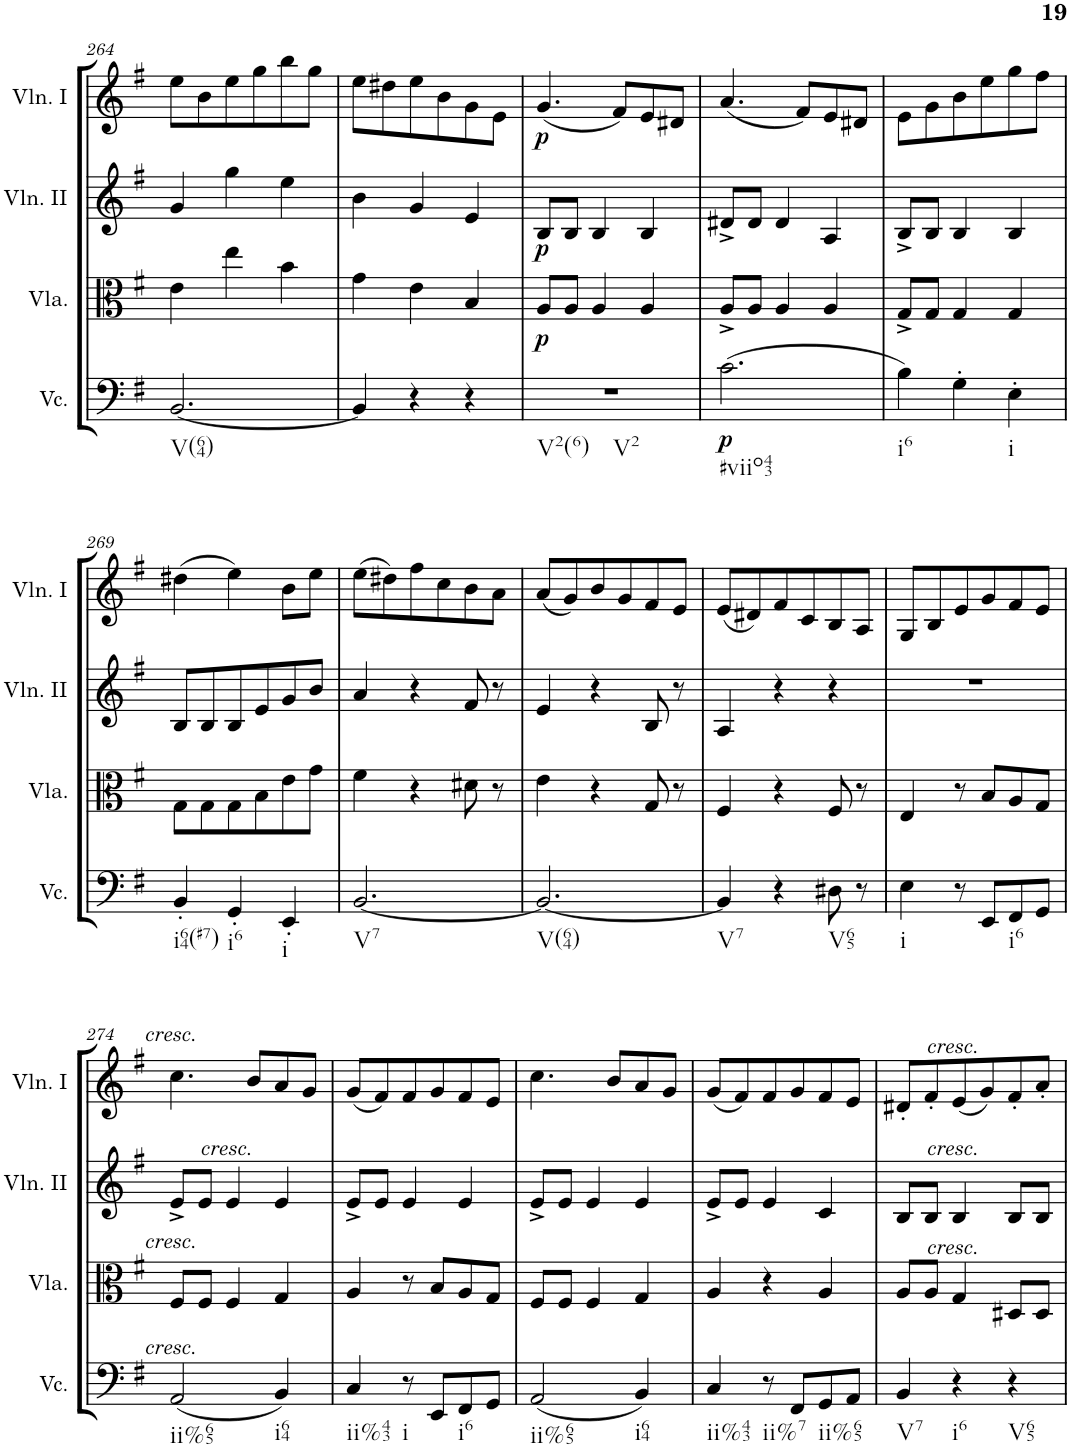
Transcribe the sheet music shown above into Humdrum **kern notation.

**kern	**dynam	**kern	**dynam	**kern	**dynam	**kern	**dynam
*part4	*part4	*part3	*part3	*part2	*part2	*part1	*part1
*staff4	*staff4	*staff3	*staff3	*staff2	*staff2	*staff1	*staff1
*I"Violoncello	*	*I"Viola	*	*I"Violino II	*	*I"Violino I	*
*I'Vc.	*	*I'Vla.	*	*I'Vln. II	*	*I'Vln. I	*
!!LO:PB:g=z
*clefF4	*	*clefC3	*	*clefG2	*	*clefG2	*
*k[f#]	*	*k[f#]	*	*k[f#]	*	*k[f#]	*
*M3/4	*	*M3/4	*	*M3/4	*	*M3/4	*
=264	=264	=264	=264	=264	=264	=264	=264
!LO:TX:b:t=V(64)	!	!	!	!	!	!	!
[2.BB/	.	4e\	.	4g/	.	8ee\L	.
.	.	.	.	.	.	8b\	.
.	.	4ee\	.	4gg\	.	8ee\	.
.	.	.	.	.	.	8gg\	.
.	.	4b\	.	4ee\	.	8bb\	.
.	.	.	.	.	.	8gg\J	.
=265	=265	=265	=265	=265	=265	=265	=265
4BB/]	.	4g\	.	4b\	.	8ee\L	.
.	.	.	.	.	.	8dd#X\	.
4r	.	4e\	.	4g/	.	8ee\	.
.	.	.	.	.	.	8b\	.
4r	.	4B/	.	4e/	.	8g\	.
.	.	.	.	.	.	8e\J	.
=266	=266	=266	=266	=266	=266	=266	=266
!LO:TX:b:t=V2(6)	!	!	!	!	!	!	!
!LO:TX:b:t=V2	!	!	!	!	!	!	!
!	!	!	!LO:DY:b	!	!LO:DY:b	!	!LO:DY:b
2.r	.	8A/L	p	8B/L	p	(4.g/	p
.	.	8A/J	.	8B/J	.	.	.
.	.	4A/	.	4B/	.	.	.
.	.	.	.	.	.	8f#/L)	.
.	.	4A/	.	4B/	.	8e/	.
.	.	.	.	.	.	8d#X/J	.
=267	=267	=267	=267	=267	=267	=267	=267
!LO:TX:b:t=#viio43	!	!	!	!	!	!	!
!	!LO:DY:b	!	!	!	!	!	!
(2.c\	p	8A^/L	.	8d#X^/L	.	(4.a/	.
.	.	8A/J	.	8d#/J	.	.	.
.	.	4A/	.	4d#/	.	.	.
.	.	.	.	.	.	8f#/L)	.
.	.	4A/	.	4A/	.	8e/	.
.	.	.	.	.	.	8d#X/J	.
=268	=268	=268	=268	=268	=268	=268	=268
!LO:TX:b:t=i6	!	!	!	!	!	!	!
4B\)	.	8G^/L	.	8B^/L	.	8e\L	.
.	.	8G/J	.	8B/J	.	8g\	.
4G'\	.	4G/	.	4B/	.	8b\	.
.	.	.	.	.	.	8ee\	.
!LO:TX:b:t=i	!	!	!	!	!	!	!
4E'\	.	4G/	.	4B/	.	8gg\	.
.	.	.	.	.	.	8ff#\J	.
!!LO:LB:g=z
=269	=269	=269	=269	=269	=269	=269	=269
!LO:TX:b:t=i64(#7)	!	!	!	!	!	!	!
4BB'/	.	8G\L	.	8B/L	.	(4dd#X\	.
.	.	8G\	.	8B/	.	.	.
!LO:TX:b:t=i6	!	!	!	!	!	!	!
4GG'/	.	8G\	.	8B/	.	4ee\)	.
.	.	8B\	.	8e/	.	.	.
!LO:TX:b:t=i	!	!	!	!	!	!	!
4EE'/	.	8e\	.	8g/	.	8b\L	.
.	.	8g\J	.	8b/J	.	8ee\J	.
=270	=270	=270	=270	=270	=270	=270	=270
!LO:TX:b:t=V7	!	!	!	!	!	!	!
[2.BB/	.	4f#\	.	4a/	.	(8ee\L	.
.	.	.	.	.	.	8dd#X\)	.
.	.	4r	.	4r	.	8ff#\	.
.	.	.	.	.	.	8cc\	.
.	.	8d#X\	.	8f#/	.	8b\	.
.	.	8r	.	8r	.	8a\J	.
=271	=271	=271	=271	=271	=271	=271	=271
!LO:TX:b:t=V(64)	!	!	!	!	!	!	!
2.BB/_	.	4e\	.	4e/	.	(8a/L	.
.	.	.	.	.	.	8g/)	.
.	.	4r	.	4r	.	8b/	.
.	.	.	.	.	.	8g/	.
.	.	8G/	.	8B/	.	8f#/	.
.	.	8r	.	8r	.	8e/J	.
=272	=272	=272	=272	=272	=272	=272	=272
!LO:TX:b:t=V7	!	!	!	!	!	!	!
4BB/]	.	4F#/	.	4A/	.	(8e/L	.
.	.	.	.	.	.	8d#X/)	.
4r	.	4r	.	4r	.	8f#/	.
.	.	.	.	.	.	8c/	.
!LO:TX:b:t=V65	!	!	!	!	!	!	!
8D#X\	.	8F#/	.	4r	.	8B/	.
8r	.	8r	.	.	.	8A/J	.
=273	=273	=273	=273	=273	=273	=273	=273
!LO:TX:b:t=i	!	!	!	!	!	!	!
4E\	.	4E/	.	2.r	.	8G/L	.
.	.	.	.	.	.	8B/	.
8r	.	8r	.	.	.	8e/	.
8EE/L	.	8B/L	.	.	.	8g/	.
!LO:TX:b:t=i6	!	!	!	!	!	!	!
8FF#/	.	8A/	.	.	.	8f#/	.
8GG/J	.	8G/J	.	.	.	8e/J	.
!!LO:LB:g=z
=274	=274	=274	=274	=274	=274	=274	=274
!	!	!	!	!	!	!LO:TX:a:i:t=cresc.	!
!	!	!LO:TX:a:i:t=cresc.	!	!	!	!	!
!LO:TX:a:i:t=cresc.	!	!	!	!	!	!	!
!LO:TX:b:t=ii%65	!	!	!	!	!	!	!
(2AA/	.	8F#/L	.	8e^/L	.	4.cc\	.
.	.	8F#/J	.	8e/J	.	.	.
!	!	!	!	!LO:TX:a:i:t=cresc.	!	!	!
.	.	4F#/	.	4e/	.	.	.
.	.	.	.	.	.	8b/L	.
!LO:TX:b:t=i64	!	!	!	!	!	!	!
4BB/)	.	4G/	.	4e/	.	8a/	.
.	.	.	.	.	.	8g/J	.
=275	=275	=275	=275	=275	=275	=275	=275
!LO:TX:b:t=ii%43	!	!	!	!	!	!	!
4C/	.	4A/	.	8e^/L	.	(8g/L	.
.	.	.	.	8e/J	.	8f#/)	.
!LO:TX:b:t=i	!	!	!	!	!	!	!
8r	.	8r	.	4e/	.	8f#/	.
8EE/L	.	8B/L	.	.	.	8g/	.
!LO:TX:b:t=i6	!	!	!	!	!	!	!
8FF#/	.	8A/	.	4e/	.	8f#/	.
8GG/J	.	8G/J	.	.	.	8e/J	.
=276	=276	=276	=276	=276	=276	=276	=276
!LO:TX:b:t=ii%65	!	!	!	!	!	!	!
(2AA/	.	8F#/L	.	8e^/L	.	4.cc\	.
.	.	8F#/J	.	8e/J	.	.	.
.	.	4F#/	.	4e/	.	.	.
.	.	.	.	.	.	8b/L	.
!LO:TX:b:t=i64	!	!	!	!	!	!	!
4BB/)	.	4G/	.	4e/	.	8a/	.
.	.	.	.	.	.	8g/J	.
=277	=277	=277	=277	=277	=277	=277	=277
!LO:TX:b:t=ii%43	!	!	!	!	!	!	!
4C/	.	4A/	.	8e^/L	.	(8g/L	.
.	.	.	.	8e/J	.	8f#/)	.
!LO:TX:b:t=ii%7	!	!	!	!	!	!	!
8r	.	4r	.	4e/	.	8f#/	.
8FF#/L	.	.	.	.	.	8g/	.
!LO:TX:b:t=ii%65	!	!	!	!	!	!	!
8GG/	.	4A/	.	4c/	.	8f#/	.
8AA/J	.	.	.	.	.	8e/J	.
=278	=278	=278	=278	=278	=278	=278	=278
!LO:TX:b:t=V7	!	!	!	!	!	!	!
4BB/	.	8A/L	.	8B/L	.	8d#X'/L	.
.	.	8A/J	.	8B/J	.	8f#'/	.
!	!	!	!	!	!	!LO:TX:a:i:t=cresc.	!
!	!	!	!	!LO:TX:a:i:t=cresc.	!	!	!
!	!	!LO:TX:a:i:t=cresc.	!	!	!	!	!
!LO:TX:b:t=i6	!	!	!	!	!	!	!
4r	.	4G/	.	4B/	.	(8e/	.
.	.	.	.	.	.	8g/)	.
!LO:TX:b:t=V65	!	!	!	!	!	!	!
4r	.	8D#X/L	.	8B/L	.	8f#'/	.
.	.	8D#/J	.	8B/J	.	8a'/J	.
=	=	=	=	=	=	=	=
*-	*-	*-	*-	*-	*-	*-	*-
